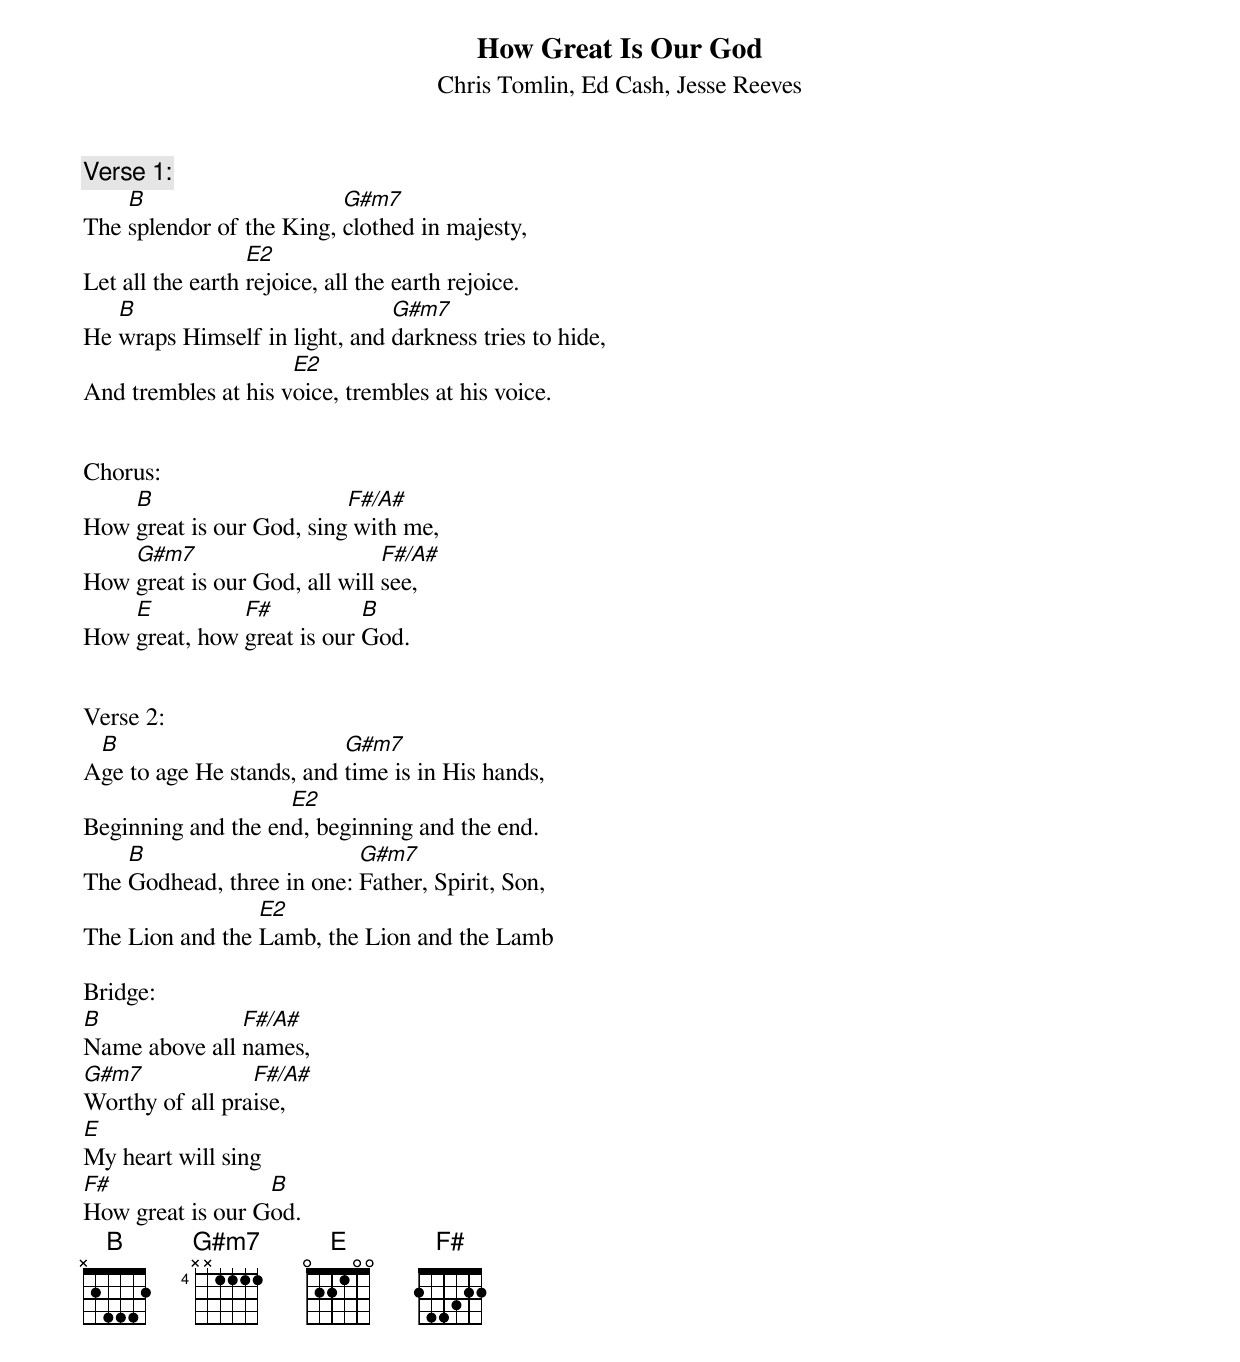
How Great Is Our God
Chris Tomlin, Ed Cash, Jesse Reeves

Verse 1:
    B                     G#m7
The splendor of the King, clothed in majesty,
                  E2
Let all the earth rejoice, all the earth rejoice.
   B                           G#m7
He wraps Himself in light, and darkness tries to hide,
                     E2
And trembles at his voice, trembles at his voice.


Chorus:
    B                     F#/A#
How great is our God, sing with me,
    G#m7                       F#/A#
How great is our God, all will see,
    E          F#           B
How great, how great is our God.


Verse 2:
 B                        G#m7
Age to age He stands, and time is in His hands,
                    E2
Beginning and the end, beginning and the end.
    B                      G#m7
The Godhead, three in one: Father, Spirit, Son,
                 E2
The Lion and the Lamb, the Lion and the Lamb

Bridge:
B              F#/A#
Name above all names,
G#m7             F#/A#
Worthy of all praise,
E
My heart will sing
F#                B
How great is our God.
